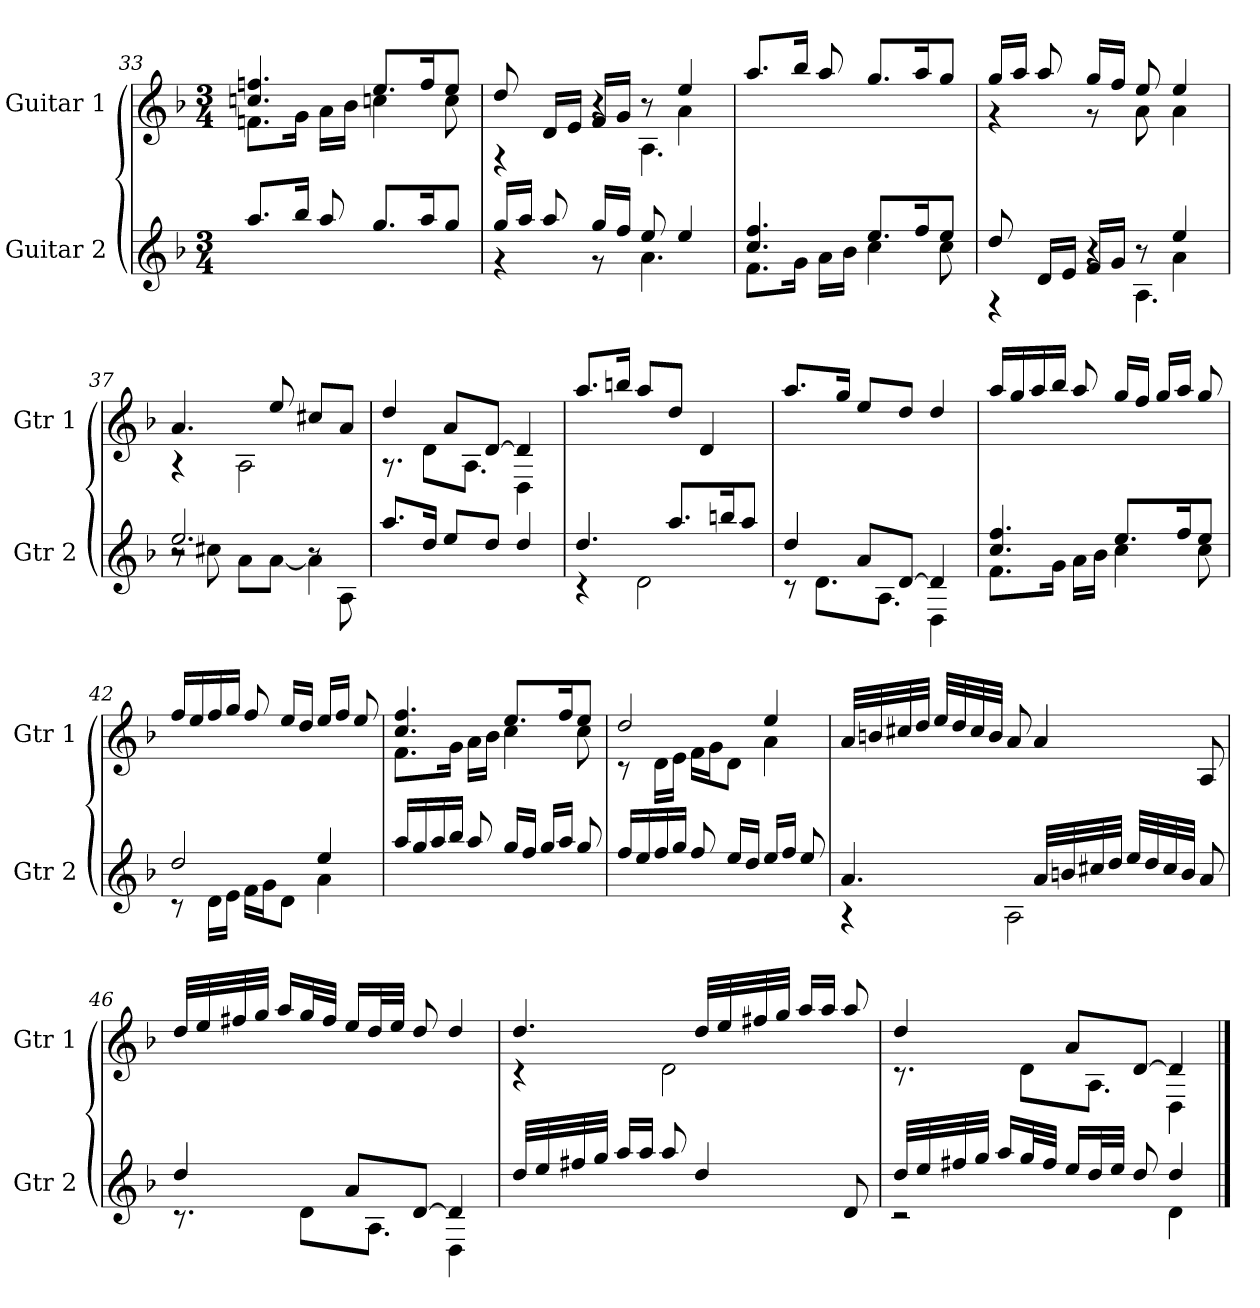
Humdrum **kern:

**kern	**kern
*part2	*part1
*staff2	*staff1
*I"Guitar 2	*I"Guitar 1
*I'Gtr 2	*I'Gtr 1
*clefG2	*clefG2
*ITrd7c12	*ITrd7c12
*k[b-]	*k[b-]
*d:	*d:
*M3/4	*M3/4
=33	=33
*	*^
8.ai/L	4.cni/ 4.fni	8.Fni\L
16b-i/Jk	.	16Gi\Jk
8ai/	.	16Ai\LL
.	.	16B-i\JJ
8.gi/L	8.ei/L	4cni\
16ai/k	16fi/k	.
8gi/J	8ei/J	8ci\
=34	=34	=34
*^	*	*^
16gi/LL	4r	8di/	4r	4.ryy
16ai/JJ	.	.	.	.
8ai/	.	16Di/LL	.	.
.	.	16Ei/JJ	.	.
16gi/LL	8r	16Fi/LL	4r	.
16fi/JJ	.	16Gi/JJ	.	.
8ei/	4.Ai\	8r	.	4.AAi\
4ei/	.	4ei/	4Ai\	.
*	*	*v	*v	*v
!!LO:PB:g=z
=35	=35	=35
4.ci/ 4.fi	8.Fi\L	8.ai/L
.	16Gi\Jk	16b-i/Jk
.	16Ai\LL	8ai/
.	16B-i\JJ	.
8.ei/L	4ci\	8.gi/L
16fi/k	.	16ai/k
8ei/J	8ci\	8gi/J
=36	=36	=36
*	*^	*^
8di/	4r	4.ryy	16gi/LL	4r
.	.	.	16ai/JJ	.
16Di/LL	.	.	8ai/	.
16Ei/JJ	.	.	.	.
16Fi/LL	4r	.	16gi/LL	8r
16Gi/JJ	.	.	16fi/JJ	.
8r	.	4.AAi\	8ei/	8Ai\
4ei/	4Ai\	.	4ei/	4Ai\
=37	=37	=37	=37	=37
2.ei/	8r	2r	4.Ai/	4r
.	8c#Xi\	.	.	.
.	8Ai\L	.	.	2AAi\
.	[8Ai\J	.	8ei/	.
.	4Ai\]	8r	8c#Xi/L	.
.	.	8AAi\	8Ai/J	.
*v	*v	*v	*	*
=38	=38	=38
8.ai/L	4di/	8.r
16di/Jk	.	8Di\L
8ei/L	8Ai/L	.
.	.	8.AAi\J
8di/J	[8Di/J	.
4di/	4Di/]	4DDi\
*	*v	*v
=39	=39
*^	*
4.di/	4r	8.ai/L
.	.	16bni/Jk
.	2Di\	8ai/L
8.ai/L	.	8di/J
.	.	4Di/
16bni/k	.	.
8ai/J	.	.
!!LO:LB:g=z
=40	=40	=40
4di/	8r	8.ai/L
.	8.Di\L	.
.	.	16gi/Jk
8Ai/L	.	8ei/L
.	8.AAi\J	.
[8Di/J	.	8di/J
4Di/]	4DDi\	4di/
=41	=41	=41
4.ci/ 4.fi	8.Fi\L	16ai/LL
.	.	16gi/
.	.	16ai/
.	16Gi\Jk	16b-i/JJ
.	16Ai\LL	8ai/
.	16B-i\JJ	.
8.ei/L	4ci\	16gi/LL
.	.	16fi/JJ
.	.	16gi/LL
16fi/k	.	16ai/JJ
8ei/J	8ci\	8gi/
=42	=42	=42
2di/	8r	16fi/LL
.	.	16ei/
.	16Di\LL	16fi/
.	16Ei\JJ	16gi/JJ
.	16Fi\LL	8fi/
.	16Gi\J	.
.	8Di\J	16ei/LL
.	.	16di/JJ
4ei/	4Ai\	16ei/LL
.	.	16fi/JJ
.	.	8ei/
*v	*v	*
=43	=43
*	*^
16ai/LL	4.ci/ 4.fi	8.Fi\L
16gi/	.	.
16ai/	.	.
16b-i/JJ	.	16Gi\Jk
8ai/	.	16Ai\LL
.	.	16B-i\JJ
16gi/LL	8.ei/L	4ci\
16fi/JJ	.	.
16gi/LL	.	.
16ai/JJ	16fi/k	.
8gi/	8ei/J	8ci\
!!LO:LB:g=z	!!
=44	=44	=44
16fi/LL	2di/	8r
16ei/	.	.
16fi/	.	16Di\LL
16gi/JJ	.	16Ei\JJ
8fi/	.	16Fi\LL
.	.	16Gi\J
16ei/LL	.	8Di\J
16di/JJ	.	.
16ei/LL	4ei/	4Ai\
16fi/JJ	.	.
8ei/	.	.
*	*v	*v
=45	=45
*^	*
4.Ai/	4r	32Ai/LLL
.	.	32Bni/
.	.	32c#Xi/
.	.	32di/JJJ
.	.	32ei/LLL
.	.	32di/
.	.	32c#i/
.	.	32Bi/JJJ
.	2AAi\	8Ai/
32Ai/LLL	.	4Ai/
32Bni/	.	.
32c#Xi/	.	.
32di/JJJ	.	.
32ei/LLL	.	.
32di/	.	.
32c#i/	.	.
32Bi/JJJ	.	.
8Ai/	.	8AAi/
!!LO:LB:g=z
=46	=46	=46
4di/	8.r	32di/LLL
.	.	32ei/
.	.	32f#Xi/
.	.	32gi/JJJ
.	.	16ai/LL
.	8Di\L	32gi/L
.	.	32f#i/JJJ
8Ai/L	.	16ei/LL
.	8.AAi\J	32di/L
.	.	32ei/JJJ
[8Di/J	.	8di/
4Di/]	4DDi\	4di/
*v	*v	*
=47	=47
*	*^
32di/LLL	4.di/	4r
32ei/	.	.
32f#Xi/	.	.
32gi/JJJ	.	.
16ai/LL	.	.
16ai/JJ	.	.
8ai/	.	2Di\
4di/	32di/LLL	.
.	32ei/	.
.	32f#Xi/	.
.	32gi/JJJ	.
.	16ai/LL	.
.	16ai/JJ	.
8Di/	8ai/	.
=48	=48	=48
*^	*	*
32di/LLL	2r	4di/	8.r
32ei/	.	.	.
32f#Xi/	.	.	.
32gi/JJJ	.	.	.
16ai/LL	.	.	.
32gi/L	.	.	8Di\L
32f#i/JJJ	.	.	.
16ei/LL	.	8Ai/L	.
32di/L	.	.	8.AAi\J
32ei/JJJ	.	.	.
8di/	.	[8Di/J	.
4di/	4Di\	4Di/]	4DDi\
*v	*v	*	*
*	*v	*v
==	==
*-	*-
